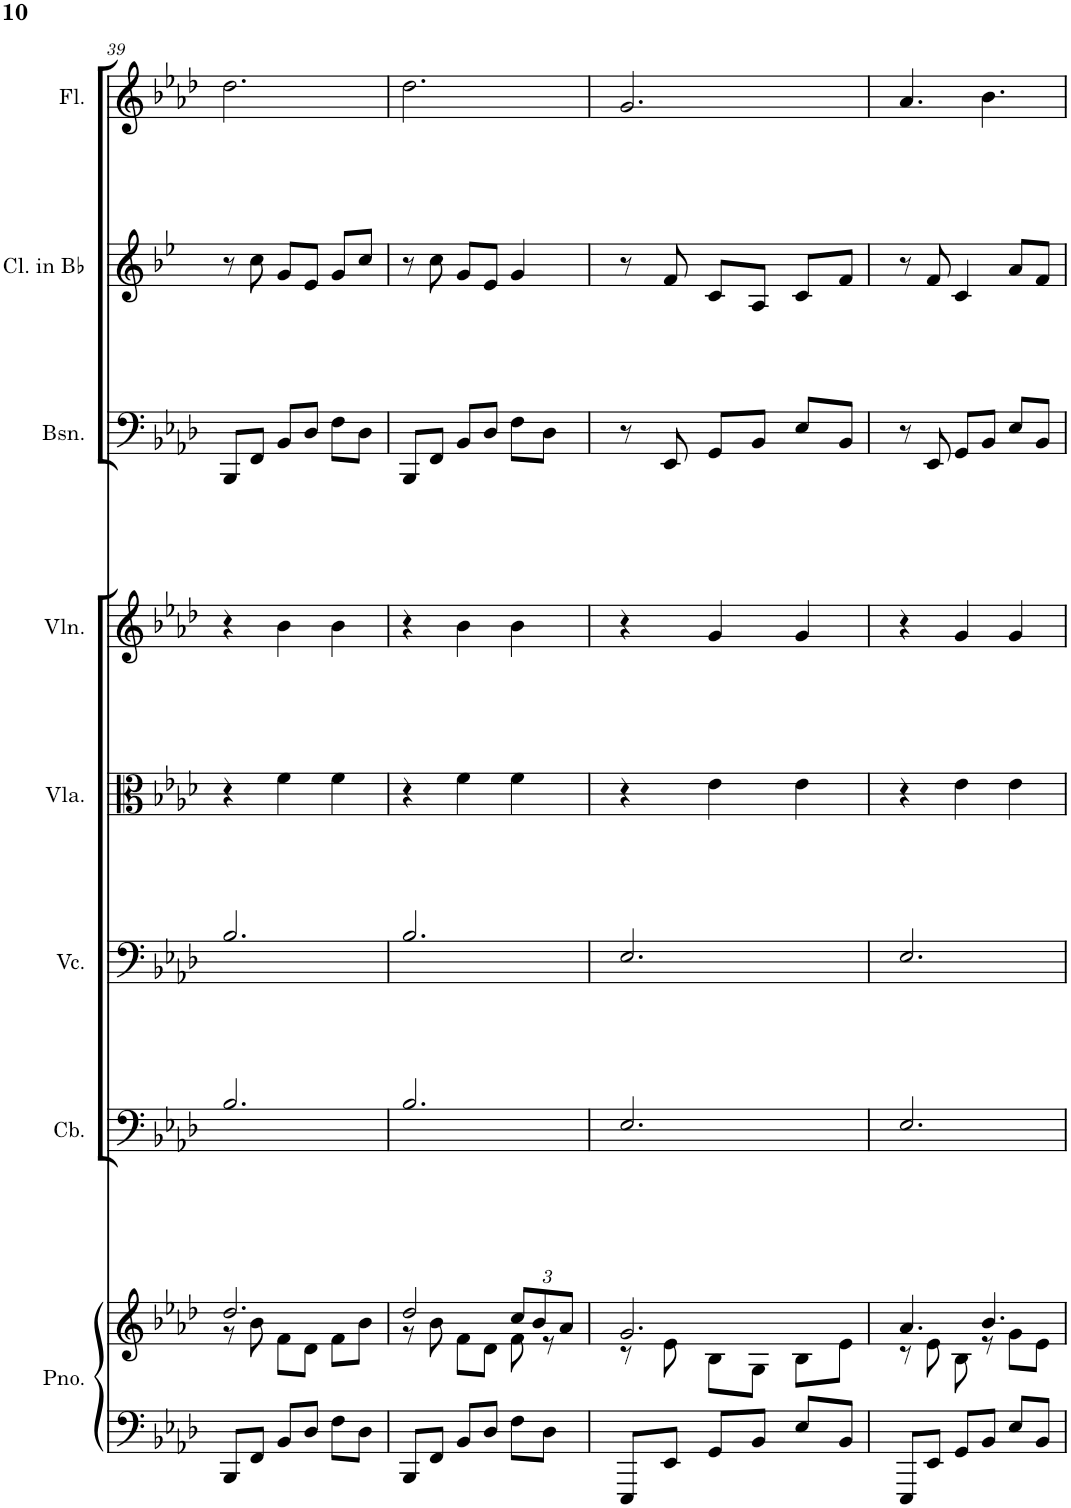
**kern	**kern	**kern	**kern	**kern	**kern	**kern	**kern	**kern
*part8	*part8	*part7	*part6	*part5	*part4	*part3	*part2	*part1
*staff9	*staff8	*staff7	*staff6	*staff5	*staff4	*staff3	*staff2	*staff1
*I"Piano	*	*I"Contrabbasso	*I"Violoncello	*I"Viola	*I"Violino II	*I"Fagotto	*I"Clarinetto	*I"Flauto
*I'Pno.	*	*I'Cb.	*I'Vc.	*I'Vla.	*I'Vln.	*	*	*I'Fl.
!!LO:PB:g=z
*clefF4	*clefG2	*clefF4	*clefF4	*clefC3	*clefG2	*clefF4	*clefG2	*clefG2
*	*	*Trd7c12	*	*	*	*	*Trd1c2	*
*k[b-e-a-d-]	*k[b-e-a-d-]	*k[b-e-a-d-]	*k[b-e-a-d-]	*k[b-e-a-d-]	*k[b-e-a-d-]	*k[b-e-a-d-]	*k[b-e-]	*k[b-e-a-d-]
*M3/4	*M3/4	*M3/4	*M3/4	*M3/4	*M3/4	*M3/4	*M3/4	*M3/4
=39	=39	=39	=39	=39	=39	=39	=39	=39
*	*^	*	*	*	*	*	*	*
8BBB-^/L	2.dd-^^/	8r	2.B-/	2.B-/	4r	4r	8BBB-/L	8r	2.dd-\
8FF/J	.	8b-\	.	.	.	.	8FF/J	8cc\	.
8BB-/L	.	8f\L	.	.	4f'\	4b-'\	8BB-/L	8g/L	.
8D-/J	.	8d-\J	.	.	.	.	8D-/J	8e-/J	.
8F\L	.	8f\L	.	.	4f'\	4b-'\	8F\L	8g/L	.
8D-\J	.	8b-\J	.	.	.	.	8D-\J	8cc/J	.
=40	=40	=40	=40	=40	=40	=40	=40	=40	=40
8BBB-^/L	2dd-^^/	8r	2.B-/	2.B-/	4r	4r	8BBB-/L	8r	2.dd-\
8FF/J	.	8b-\	.	.	.	.	8FF/J	8cc\	.
8BB-/L	.	8f\L	.	.	4f'\	4b-'\	8BB-/L	8g/L	.
8D-/J	.	8d-\J	.	.	.	.	8D-/J	8e-/J	.
*	*Xbrackettup	*	*	*	*	*	*	*	*
8F\L	12cc/L	8f\	.	.	4f'\	4b-'\	8F\L	4g/	.
.	12b-/	.	.	.	.	.	.	.	.
8D-\J	.	8r	.	.	.	.	8D-\J	.	.
.	12a-/J	.	.	.	.	.	.	.	.
=41	=41	=41	=41	=41	=41	=41	=41	=41	=41
8EEE-^/L	2.g^^/	8r	2.E-/	2.E-/	4r	4r	8r	8r	2.g/
8EE-/J	.	8e-\	.	.	.	.	8EE-/	8f/	.
8GG/L	.	8B-\L	.	.	4e-'\	4g'/	8GG/L	8c/L	.
8BB-/J	.	8G\J	.	.	.	.	8BB-/J	8A/J	.
8E-/L	.	8B-\L	.	.	4e-'\	4g'/	8E-/L	8c/L	.
8BB-/J	.	8e-\J	.	.	.	.	8BB-/J	8f/J	.
=42	=42	=42	=42	=42	=42	=42	=42	=42	=42
8EEE-^/L	4.a-^^/	8r	2.E-/	2.E-/	4r	4r	8r	8r	4.a-/
8EE-/J	.	8e-\	.	.	.	.	8EE-/	8f/	.
8GG/L	.	8B-\	.	.	4e-'\	4g'/	8GG/L	4c/	.
8BB-/J	4.b-^^/	8r	.	.	.	.	8BB-/J	.	4.b-\
8E-/L	.	8g\L	.	.	4e-'\	4g'/	8E-/L	8a/L	.
8BB-/J	.	8e-\J	.	.	.	.	8BB-/J	8f/J	.
*	*v	*v	*	*	*	*	*	*	*
=	=	=	=	=	=	=	=	=
*-	*-	*-	*-	*-	*-	*-	*-	*-
